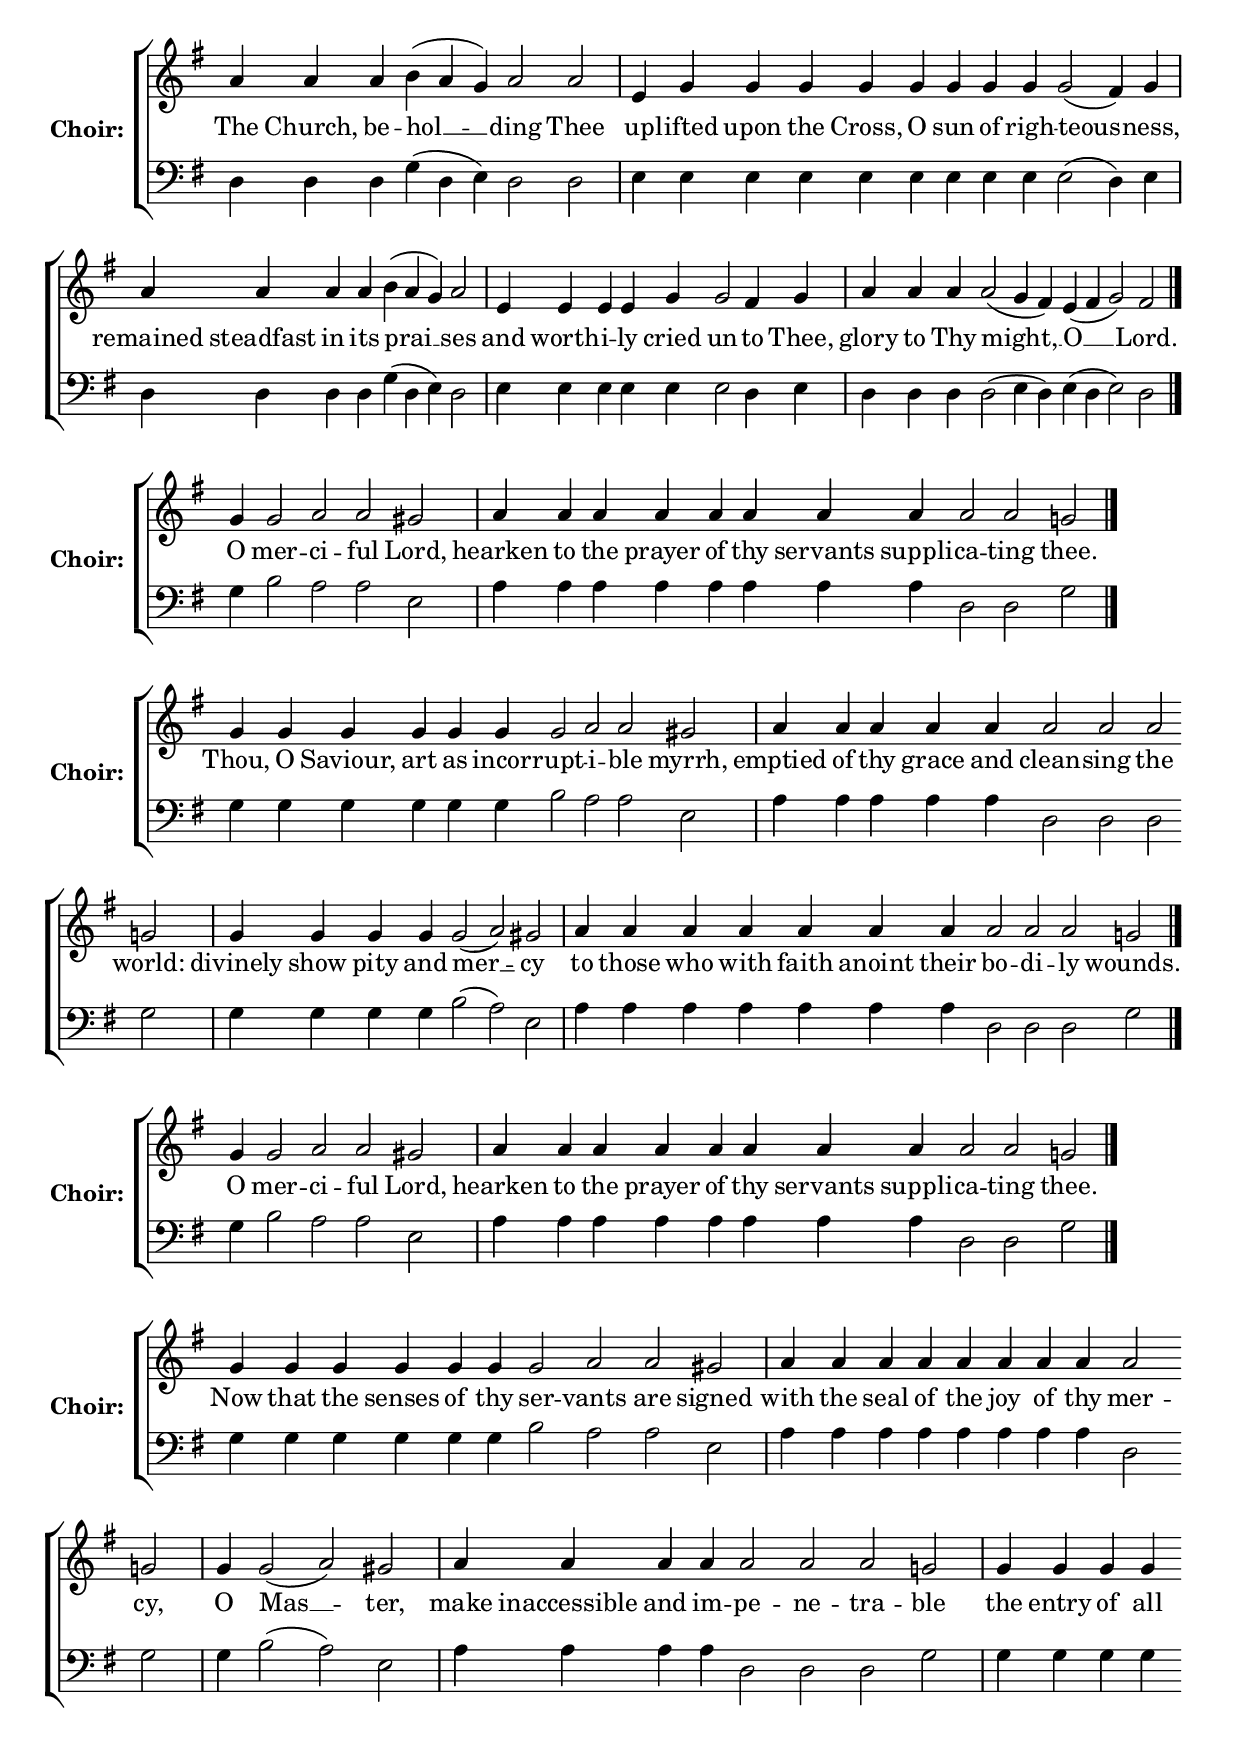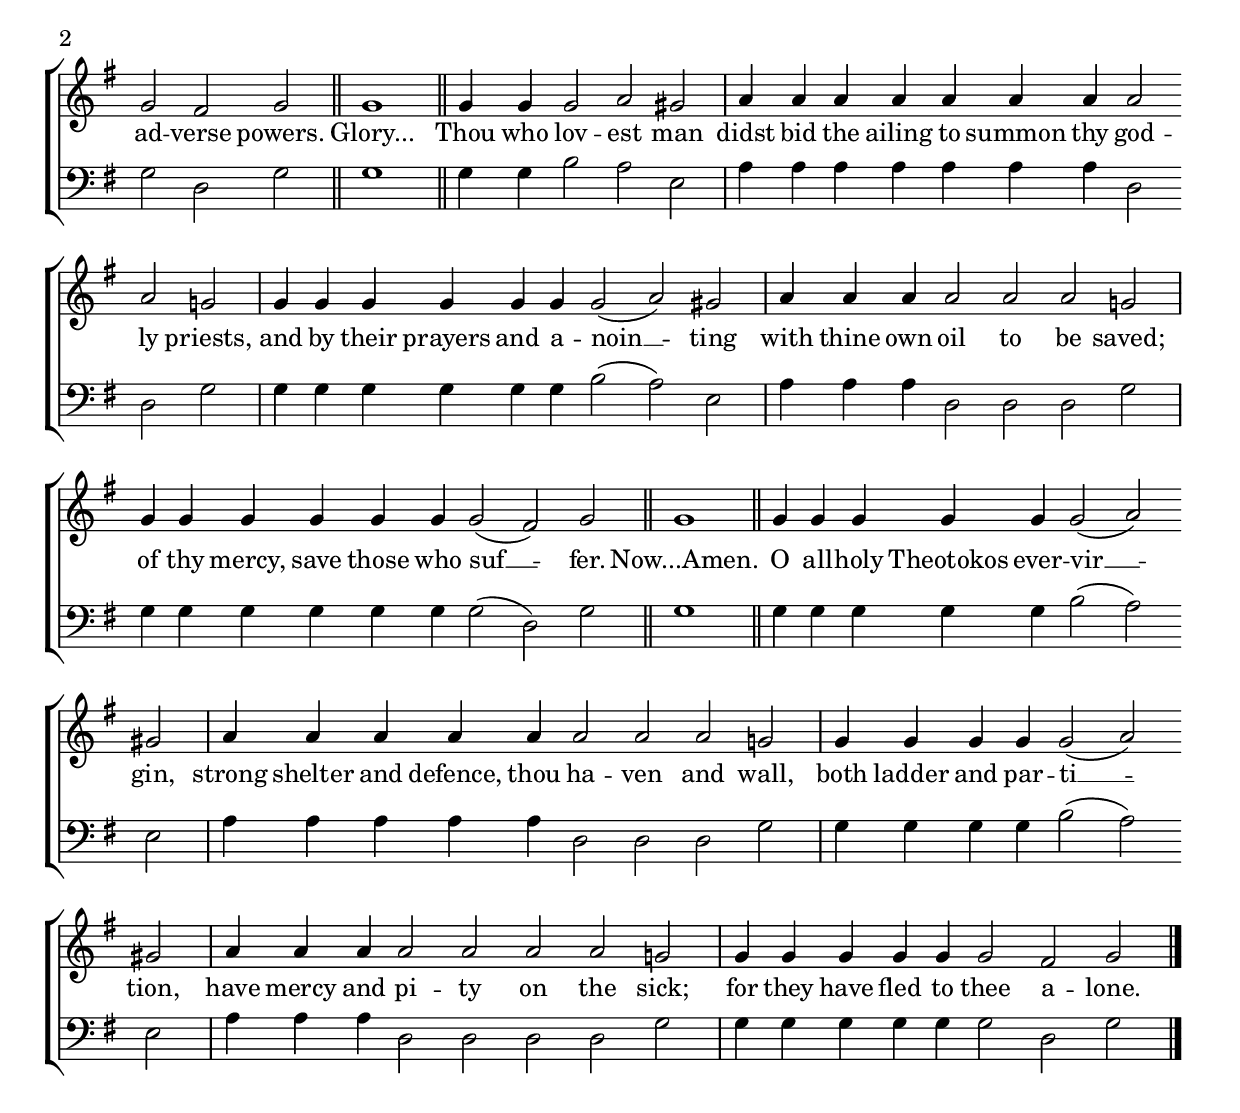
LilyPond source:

\version "2.16.2"

% =======================
% Global Variables
% =======================
alignleft = \once \override LyricText #'self-alignment-X = #-1

% =======================
% Score for Ode 4
% =======================
%
% voices
%
Sop = {
	\bar "" a'4 \bar "" a'4 \bar "" a'4 \bar "" b' ( a' g' ) \bar "" a'2 \bar "" a'2 \bar "|" e'4 \bar "" g' \bar "" g' \bar "" g' \bar "" g' \bar "" g' \bar "" g' \bar "" g' \bar "" g' \bar "" g'2 ( fis'4 ) \bar "" g' \bar "|" a'4 \bar "" a'4 \bar "" a'4 \bar "" a'4 \bar "" b' ( a' g' ) \bar "" a'2 \bar "|" e'4 \bar "" e'4 \bar "" e'4 \bar "" e'4 \bar "" g' \bar "" g'2 \bar "" fis'4 \bar "" g' \bar "|" a'4 \bar "" a'4 \bar "" a'4 \bar "" a'2 ( g'4 fis' ) \bar "" e' ( fis' g'2 ) \bar "" fis'2 \bar "|." 
}

Bass = {
	\bar "" d4 \bar "" d4 \bar "" d4 \bar "" g ( d e ) \bar "" d2 \bar "" d2 \bar "|" e4 \bar "" e \bar "" e \bar "" e \bar "" e \bar "" e \bar "" e \bar "" e \bar "" e \bar "" e2 ( d4 ) \bar "" e \bar "|" d4 \bar "" d4 \bar "" d4 \bar "" d4 \bar "" g ( d e ) \bar "" d2 \bar "|" e4 \bar "" e4 \bar "" e4 \bar "" e4 \bar "" e \bar "" e2 \bar "" d4 \bar "" e \bar "|" d4 \bar "" d4 \bar "" d4 \bar "" d2 ( e4 d ) \bar "" e ( d e2 ) \bar "" d2 \bar "|." 
}


% =======================
% Lyrics
% =======================
words = \lyricmode {
	The Church, be -- 
	hol __ __ 
	-- ding Thee 
	up -- 
	lifted upon the Cross, O sun of righ 
	-- teous __ 
	-- ness, 
	remained steadfast in its 
	prai __ __ 
	ses 
	and worth -- i -- ly 
	cried 
	un -- 
	to 
	Thee, 
	glory to Thy 
	might, __ __ 
	O __ __ 
	Lord. 
}

\score {

% This produces a lilypond error, but still seems to render OK, so...
\header { title = "Ode 4" }

  \new ChoirStaff \with {
    instrumentName = \markup \bold "Choir:"
  }
  <<
    #(set-accidental-style 'neo-modern 'Score)
    \new Staff {
      \key g \major
      \cadenzaOn
      <<{
	  \new Voice = "Sop" {
	    %\voiceOne
	    \Sop
	  }
	}>>
    }
    \new Lyrics \lyricsto "Sop" { \words }
    \new Staff {
      \key g \major
      \clef bass
      \cadenzaOn
      <<{
	  \new Voice = "Bass" {
	    %\voiceOne
	    \Bass
	  }
	}>>
    }
  >>
}

%
% voices
%
Sop = {
	\bar "" g'4 \bar "" g'2 \bar "" a' \bar "" a' \bar "" gis' \bar "|" a'4 \bar "" a'4 \bar "" a'4 \bar "" a'4 \bar "" a'4 \bar "" a'4 \bar "" a'4 \bar "" a'4 \bar "" a'2 \bar "" a'2 \bar "" g' \bar "|." 
}

Bass = {
	\bar "" g4 \bar "" b2 \bar "" a \bar "" a \bar "" e \bar "|" a4 \bar "" a4 \bar "" a4 \bar "" a4 \bar "" a4 \bar "" a4 \bar "" a4 \bar "" a4 \bar "" d2 \bar "" d2 \bar "" g \bar "|." 
}


% =======================
% Lyrics
% =======================
words = \lyricmode {
	O 
	mer -- 
	ci -- ful 
	Lord, 
	hearken to the prayer of thy servants suppli 
	-- ca -- ting 
	thee. 
}

\score {


  \new ChoirStaff \with {
    instrumentName = \markup \bold "Choir:"
  }
  <<
    #(set-accidental-style 'neo-modern 'Score)
    \new Staff {
      \key g \major
      \cadenzaOn
      <<{
	  \new Voice = "Sop" {
	    %\voiceOne
	    \Sop
	  }
	}>>
    }
    \new Lyrics \lyricsto "Sop" { \words }
    \new Staff {
      \key g \major
      \clef bass
      \cadenzaOn
      <<{
	  \new Voice = "Bass" {
	    %\voiceOne
	    \Bass
	  }
	}>>
    }
  >>
}

%
% voices
%
Sop = {
	\bar "" g'4 \bar "" g'4 \bar "" g'4 \bar "" g'4 \bar "" g'4 \bar "" g'4 \bar "" g'2 \bar "" a' \bar "" a' \bar "" gis' \bar "|" a'4 \bar "" a'4 \bar "" a'4 \bar "" a'4 \bar "" a'4 \bar "" a'2 \bar "" a'2 \bar "" a'2 \bar "" g' \bar "|" g'4 \bar "" g'4 \bar "" g'4 \bar "" g'4 \bar "" g'2 ( a' ) \bar "" gis' \bar "|" a'4 \bar "" a'4 \bar "" a'4 \bar "" a'4 \bar "" a'4 \bar "" a'4 \bar "" a'4 \bar "" a'2 \bar "" a'2 \bar "" a'2 \bar "" g' \bar "|." 
}

Bass = {
	\bar "" g4 \bar "" g4 \bar "" g4 \bar "" g4 \bar "" g4 \bar "" g4 \bar "" b2 \bar "" a \bar "" a \bar "" e \bar "|" a4 \bar "" a4 \bar "" a4 \bar "" a4 \bar "" a4 \bar "" d2 \bar "" d2 \bar "" d2 \bar "" g \bar "|" g4 \bar "" g4 \bar "" g4 \bar "" g4 \bar "" b2 ( a ) \bar "" e \bar "|" a4 \bar "" a4 \bar "" a4 \bar "" a4 \bar "" a4 \bar "" a4 \bar "" a4 \bar "" d2 \bar "" d2 \bar "" d2 \bar "" g \bar "|." 
}


% =======================
% Lyrics
% =======================
words = \lyricmode {
	Thou, O Saviour, art as incor 
	-- rupt 
	-- i -- ble 
	myrrh, 
	emptied of thy grace and 
	clean -- sing the 
	world: 
	divinely show pity and 
	mer __ 
	-- cy 
	to those who with faith anoint their 
	bo -- di -- ly 
	wounds. 
}

\score {


  \new ChoirStaff \with {
    instrumentName = \markup \bold "Choir:"
  }
  <<
    #(set-accidental-style 'neo-modern 'Score)
    \new Staff {
      \key g \major
      \cadenzaOn
      <<{
	  \new Voice = "Sop" {
	    %\voiceOne
	    \Sop
	  }
	}>>
    }
    \new Lyrics \lyricsto "Sop" { \words }
    \new Staff {
      \key g \major
      \clef bass
      \cadenzaOn
      <<{
	  \new Voice = "Bass" {
	    %\voiceOne
	    \Bass
	  }
	}>>
    }
  >>
}

%
% voices
%
Sop = {
	\bar "" g'4 \bar "" g'2 \bar "" a' \bar "" a' \bar "" gis' \bar "|" a'4 \bar "" a'4 \bar "" a'4 \bar "" a'4 \bar "" a'4 \bar "" a'4 \bar "" a'4 \bar "" a'4 \bar "" a'2 \bar "" a'2 \bar "" g' \bar "|." 
}

Bass = {
	\bar "" g4 \bar "" b2 \bar "" a \bar "" a \bar "" e \bar "|" a4 \bar "" a4 \bar "" a4 \bar "" a4 \bar "" a4 \bar "" a4 \bar "" a4 \bar "" a4 \bar "" d2 \bar "" d2 \bar "" g \bar "|." 
}


% =======================
% Lyrics
% =======================
words = \lyricmode {
	O 
	mer -- 
	ci -- ful 
	Lord, 
	hearken to the prayer of thy servants suppli 
	-- ca -- ting 
	thee. 
}

\score {


  \new ChoirStaff \with {
    instrumentName = \markup \bold "Choir:"
  }
  <<
    #(set-accidental-style 'neo-modern 'Score)
    \new Staff {
      \key g \major
      \cadenzaOn
      <<{
	  \new Voice = "Sop" {
	    %\voiceOne
	    \Sop
	  }
	}>>
    }
    \new Lyrics \lyricsto "Sop" { \words }
    \new Staff {
      \key g \major
      \clef bass
      \cadenzaOn
      <<{
	  \new Voice = "Bass" {
	    %\voiceOne
	    \Bass
	  }
	}>>
    }
  >>
}

%
% voices
%
Sop = {
	\bar "" g'4 \bar "" g'4 \bar "" g'4 \bar "" g'4 \bar "" g'4 \bar "" g'4 \bar "" g'2 \bar "" a' \bar "" a' \bar "" gis' \bar "|" a'4 \bar "" a'4 \bar "" a'4 \bar "" a'4 \bar "" a'4 \bar "" a'4 \bar "" a'4 \bar "" a'4 \bar "" a'2 \bar "" g' \bar "|" g'4 \bar "" g'2 ( a' ) \bar "" gis' \bar "|" a'4 \bar "" a'4 \bar "" a'4 \bar "" a'4 \bar "" a'2 \bar "" a'2 \bar "" a'2 \bar "" g' \bar "|" g'4 \bar "" g'4 \bar "" g'4 \bar "" g'4 \bar "" g'2 \bar "" fis' \bar "" g' \bar "||" g'1 \bar "||" g'4 \bar "" g'4 \bar "" g'2 \bar "" a' \bar "" gis' \bar "|" a'4 \bar "" a'4 \bar "" a'4 \bar "" a'4 \bar "" a'4 \bar "" a'4 \bar "" a'4 \bar "" a'2 \bar "" a'2 \bar "" g' \bar "|" g'4 \bar "" g'4 \bar "" g'4 \bar "" g'4 \bar "" g'4 \bar "" g'4 \bar "" g'2 ( a' ) \bar "" gis' \bar "|" a'4 \bar "" a'4 \bar "" a'4 \bar "" a'2 \bar "" a'2 \bar "" a'2 \bar "" g' \bar "|" g'4 \bar "" g'4 \bar "" g'4 \bar "" g'4 \bar "" g'4 \bar "" g'4 \bar "" g'2 ( fis' ) \bar "" g' \bar "||" g'1 \bar "||" g'4 \bar "" g'4 \bar "" g'4 \bar "" g'4 \bar "" g'4 \bar "" g'2 ( a' ) \bar "" gis' \bar "|" a'4 \bar "" a'4 \bar "" a'4 \bar "" a'4 \bar "" a'4 \bar "" a'2 \bar "" a'2 \bar "" a'2 \bar "" g' \bar "|" g'4 \bar "" g'4 \bar "" g'4 \bar "" g'4 \bar "" g'2 ( a' ) \bar "" gis' \bar "|" a'4 \bar "" a'4 \bar "" a'4 \bar "" a'2 \bar "" a'2 \bar "" a'2 \bar "" a'2 \bar "" g' \bar "|" g'4 \bar "" g'4 \bar "" g'4 \bar "" g'4 \bar "" g'4 \bar "" g'2 \bar "" fis' \bar "" g' \bar "|." 
}

Bass = {
	\bar "" g4 \bar "" g4 \bar "" g4 \bar "" g4 \bar "" g4 \bar "" g4 \bar "" b2 \bar "" a \bar "" a \bar "" e \bar "|" a4 \bar "" a4 \bar "" a4 \bar "" a4 \bar "" a4 \bar "" a4 \bar "" a4 \bar "" a4 \bar "" d2 \bar "" g \bar "|" g4 \bar "" b2 ( a ) \bar "" e \bar "|" a4 \bar "" a4 \bar "" a4 \bar "" a4 \bar "" d2 \bar "" d2 \bar "" d2 \bar "" g \bar "|" g4 \bar "" g4 \bar "" g4 \bar "" g4 \bar "" g2 \bar "" d \bar "" g \bar "||" g1 \bar "||" g4 \bar "" g4 \bar "" b2 \bar "" a \bar "" e \bar "|" a4 \bar "" a4 \bar "" a4 \bar "" a4 \bar "" a4 \bar "" a4 \bar "" a4 \bar "" d2 \bar "" d2 \bar "" g \bar "|" g4 \bar "" g4 \bar "" g4 \bar "" g4 \bar "" g4 \bar "" g4 \bar "" b2 ( a ) \bar "" e \bar "|" a4 \bar "" a4 \bar "" a4 \bar "" d2 \bar "" d2 \bar "" d2 \bar "" g \bar "|" g4 \bar "" g4 \bar "" g4 \bar "" g4 \bar "" g4 \bar "" g4 \bar "" g2 ( d ) \bar "" g \bar "||" g1 \bar "||" g4 \bar "" g4 \bar "" g4 \bar "" g4 \bar "" g4 \bar "" b2 ( a ) \bar "" e \bar "|" a4 \bar "" a4 \bar "" a4 \bar "" a4 \bar "" a4 \bar "" d2 \bar "" d2 \bar "" d2 \bar "" g \bar "|" g4 \bar "" g4 \bar "" g4 \bar "" g4 \bar "" b2 ( a ) \bar "" e \bar "|" a4 \bar "" a4 \bar "" a4 \bar "" d2 \bar "" d2 \bar "" d2 \bar "" d2 \bar "" g \bar "|" g4 \bar "" g4 \bar "" g4 \bar "" g4 \bar "" g4 \bar "" g2 \bar "" d \bar "" g \bar "|." 
}


% =======================
% Lyrics
% =======================
words = \lyricmode {
	Now that the senses of thy 
	ser -- 
	vants are 
	signed 
	with the seal of the joy of thy 
	mer -- 
	cy, 
	O 
	Mas __ 
	-- ter, 
	make inaccessible and im -- 
	pe -- ne -- tra 
	-- ble 
	the entry of all 
	ad -- 
	verse 
	powers. 
	Glory... 
	Thou who 
	lov -- 
	est 
	man 
	didst bid the ailing to summon thy 
	god -- ly 
	priests, 
	and by their prayers and a 
	-- noin __ 
	-- ting 
	with thine own 
	oil to be 
	saved; 
	of thy mercy, save those who 
	suf __ 
	-- fer. 
	Now...Amen. 
	O all -- holy Theotokos ever 
	-- vir __ 
	-- gin, 
	strong shelter and defence, thou 
	ha -- ven and 
	wall, 
	both ladder and par 
	-- ti __ 
	-- tion, 
	have mercy and 
	pi -- ty on the 
	sick; 
	for they have fled to 
	thee 
	a -- 
	lone. 
}

\score {


  \new ChoirStaff \with {
    instrumentName = \markup \bold "Choir:"
  }
  <<
    #(set-accidental-style 'neo-modern 'Score)
    \new Staff {
      \key g \major
      \cadenzaOn
      <<{
	  \new Voice = "Sop" {
	    %\voiceOne
	    \Sop
	  }
	}>>
    }
    \new Lyrics \lyricsto "Sop" { \words }
    \new Staff {
      \key g \major
      \clef bass
      \cadenzaOn
      <<{
	  \new Voice = "Bass" {
	    %\voiceOne
	    \Bass
	  }
	}>>
    }
  >>
}


% =======================
% Layout
% =======================
\layout {
  \context {
    \Score
    \remove "Bar_number_engraver"
  }
  \context {
    \Staff
    \remove "Time_signature_engraver"
  }
}			
